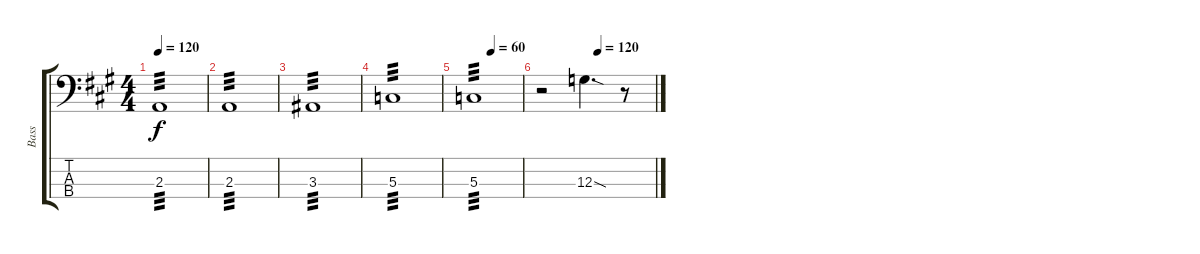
\track ("Bass" "Bass") {instrument electricbasspick}
\staff {score tabs}
\tuning (F2 C2 G1 D1) {hide}
\ts (4 4)
\tempo 120
\clef f4
\ks a
2.3.1{tp 3 dy f} |
2.3.1{tp 3} |
3.3.1{tp 3} |
5.3.1{tp 3} |
\tempo (60 0.375)
5.3.1{tp 3} |
\tempo (120 0.5)
r.2 12.3{sod}.4{d} r.8
